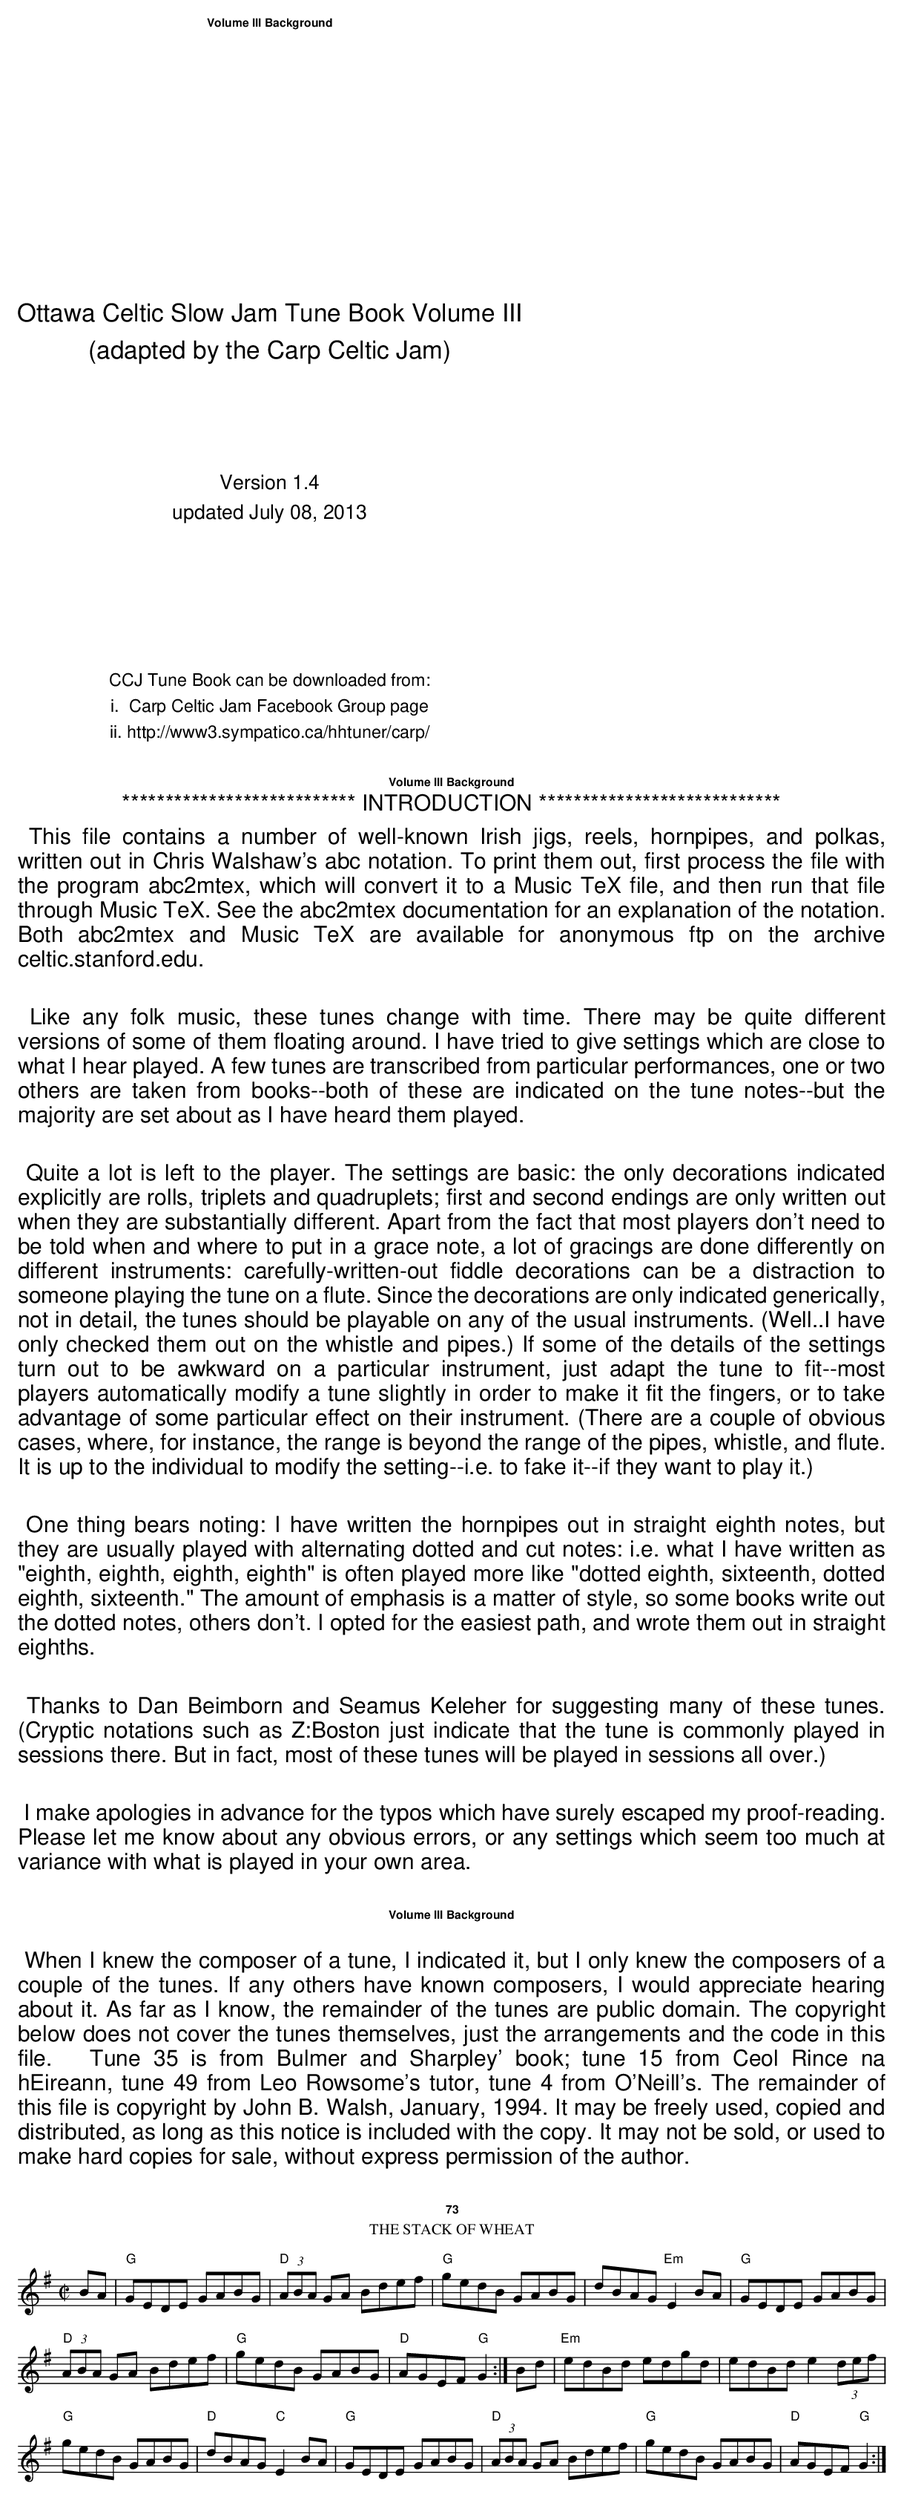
X:1
T:The Stack of Wheat
E:7
M:C|
K:G
BA|"G"GEDE GABG|"D"(3ABA GA Bdef|"G"gedB GABG|\
dBAG "Em"E2BA|"G"GEDE GABG|
"D"(3ABA GA Bdef|"G"gedB GABG|"D"AGEF "G"G2:|\
Bd|"Em"edBd edgd|edBd e2 (3def|
"G"gedB GABG|"D"dBAG "C"E2BA|"G"GEDE GABG|\
"D"(3ABA GA Bdef|"G"gedB GABG|"D"AGEF "G" G2:|
